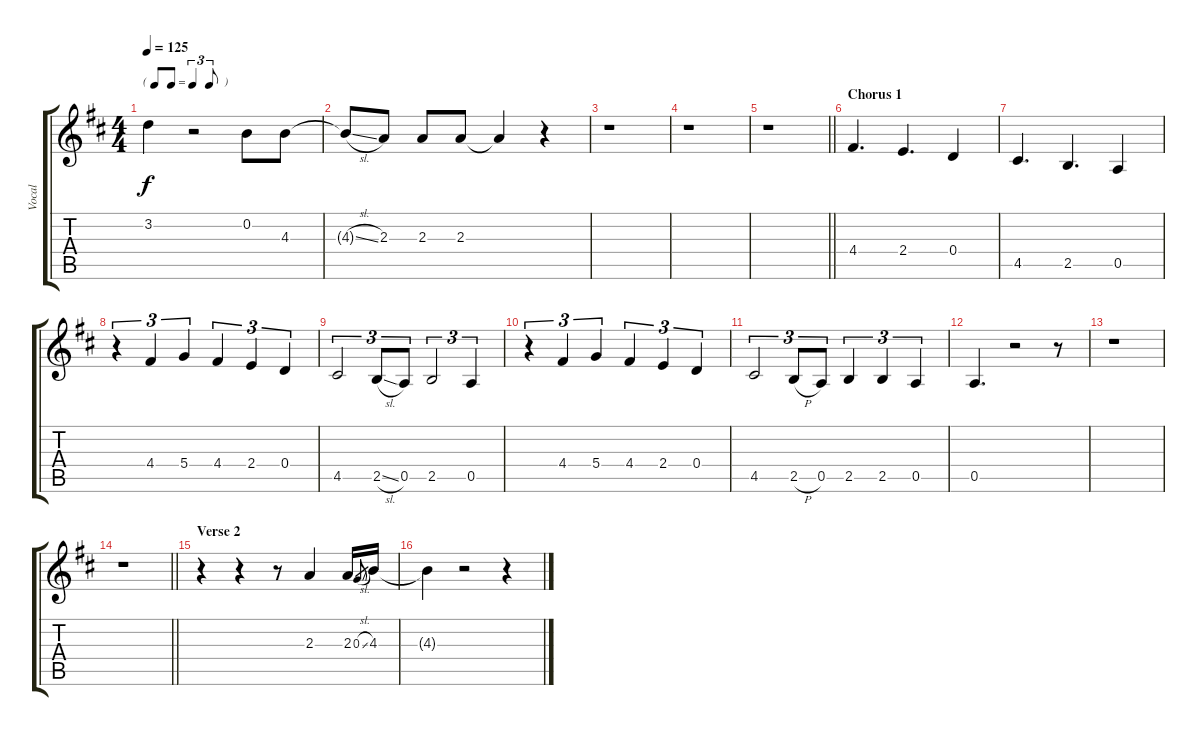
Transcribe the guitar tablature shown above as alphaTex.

\track ("Vocal" "Vocal") {instrument distortionguitar}
\staff {score tabs}
\tuning (E4 B3 G3 D3 A2 E2) {hide}
\ts (4 4)
\tf triplet8th
\tempo 125
\clef g2
\ks d
3.2.4{dy f} r.2 0.2.8 4.3.8 |
4.3{sl t}.8 2.3.8 2.3.8 2.3.8 2.3{t}.4 r.4 |
r.1 |
r.1 |
\barLineRight lightlight
r.1 |
\section ("" "Chorus 1")
4.4.4{d} 2.4.4{d} 0.4.4 |
4.5.4{d} 2.5.4{d} 0.5.4 |
r.4{tu (3 2)} 4.4.4{tu (3 2)} 5.4.4{tu (3 2)} 4.4.4{tu (3 2)} 2.4.4{tu (3 2)} 0.4.4{tu (3 2)} |
4.5.2{tu (3 2)} 2.5{sl}.8{tu (3 2)} 0.5.8{tu (3 2)} 2.5.2{tu (3 2)} 0.5.4{tu (3 2)} |
r.4{tu (3 2)} 4.4.4{tu (3 2)} 5.4.4{tu (3 2)} 4.4.4{tu (3 2)} 2.4.4{tu (3 2)} 0.4.4{tu (3 2)} |
4.5.2{tu (3 2)} 2.5{h}.8{tu (3 2)} 0.5.8{tu (3 2)} 2.5.4{tu (3 2)} 2.5.4{tu (3 2)} 0.5.4{tu (3 2)} |
0.5.4{d} r.2 r.8 |
r.1 |
\barLineRight lightlight
r.1 |
\section ("" "Verse 2")
r.4{volume 6 instrument overdrivenguitar} r.4 r.8 2.3.4 2.3.16 0.3{sl}.8{gr} 4.3.16 |
4.3{t}.4 r.2 r.4
